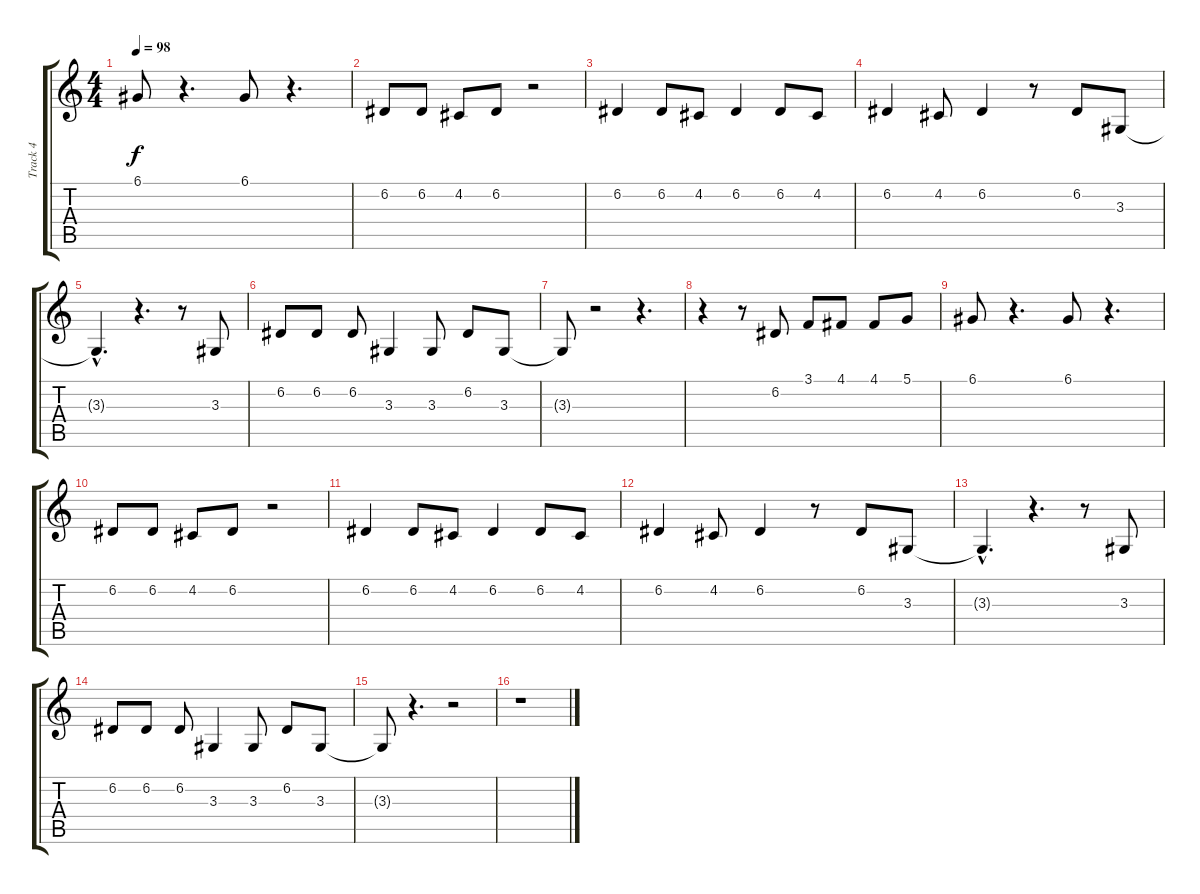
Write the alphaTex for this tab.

\track ("Track 4" "Track 4") {instrument tuba}
\staff {score tabs}
\tuning (D4 A3 F3 C3 G2 C2) {hide}
\ts (4 4)
\tempo 98
\clef g2
\ks c
6.1.8{dy f} r.4{d} 6.1.8 r.4{d} |
6.2.8 6.2.8 4.2.8 6.2.8 r.2 |
6.2.4 6.2.8 4.2.8 6.2.4 6.2.8 4.2.8 |
6.2.4 4.2.8 6.2.4 r.8 6.2.8 3.3.8 |
3.3{hac t}.4{d} r.4{d} r.8 3.3.8 |
6.2.8 6.2.8 6.2.8 3.3.4 3.3.8 6.2.8 3.3.8 |
3.3{t}.8 r.2 r.4{d} |
r.4 r.8 6.2.8 3.1.8 4.1.8 4.1.8 5.1.8 |
6.1.8 r.4{d} 6.1.8 r.4{d} |
6.2.8 6.2.8 4.2.8 6.2.8 r.2 |
6.2.4 6.2.8 4.2.8 6.2.4 6.2.8 4.2.8 |
6.2.4 4.2.8 6.2.4 r.8 6.2.8 3.3.8 |
3.3{hac t}.4{d} r.4{d} r.8 3.3.8 |
6.2.8 6.2.8 6.2.8 3.3.4 3.3.8 6.2.8 3.3.8 |
3.3{t}.8 r.4{d} r.2 |
r.1
